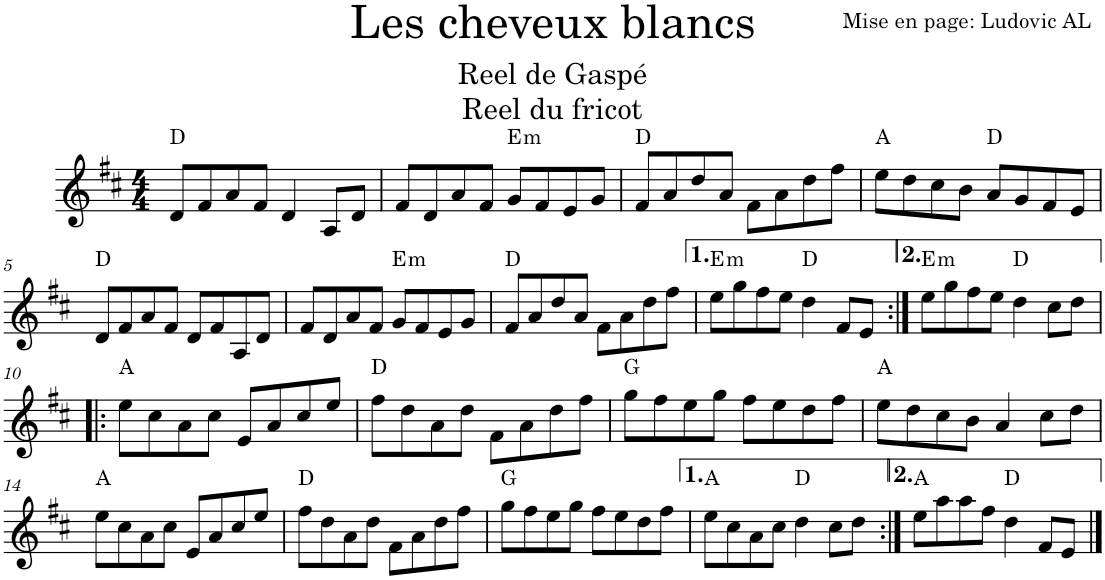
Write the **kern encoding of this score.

**kern	**harte
*part1	*part1
*staff1	*
*I"Violon	*
*I'Vln.	*
*clefG2	*
*k[f#c#]	*
*M4/4	*
=1	=1
8d/L	D:maj
8f#/	.
8a/	.
8f#/J	.
4d/	.
8A/L	.
8d/J	.
=2	=2
8f#/L	.
8d/	.
8a/	.
8f#/J	.
!	!LO:H:kt=m
8g/L	E:min
8f#/	.
8e/	.
8g/J	.
=3	=3
8f#/L	D:maj
8a/	.
8dd/	.
8a/J	.
8f#\L	.
8a\	.
8dd\	.
8ff#\J	.
=4	=4
8ee\L	A:maj
8dd\	.
8cc#\	.
8b\J	.
8a/L	D:maj
8g/	.
8f#/	.
8e/J	.
!!LO:LB:g=z
=5	=5
8d/L	D:maj
8f#/	.
8a/	.
8f#/J	.
8d/L	.
8f#/	.
8A/	.
8d/J	.
=6	=6
8f#/L	.
8d/	.
8a/	.
8f#/J	.
!	!LO:H:kt=m
8g/L	E:min
8f#/	.
8e/	.
8g/J	.
=7	=7
8f#/L	D:maj
8a/	.
8dd/	.
8a/J	.
8f#\L	.
8a\	.
8dd\	.
8ff#\J	.
=8	=8
!	!LO:H:kt=m
8ee\L	E:min
8gg\	.
8ff#\	.
8ee\J	.
4dd\	D:maj
8f#/L	.
8e/J	.
=9:|!	=9:|!
!	!LO:H:kt=m
8ee\L	E:min
8gg\	.
8ff#\	.
8ee\J	.
4dd\	D:maj
8cc#\L	.
8dd\J	.
!!LO:LB:g=z
=10!|:	=10!|:
8ee\L	A:maj
8cc#\	.
8a\	.
8cc#\J	.
8e/L	.
8a/	.
8cc#/	.
8ee/J	.
=11	=11
8ff#\L	D:maj
8dd\	.
8a\	.
8dd\J	.
8f#\L	.
8a\	.
8dd\	.
8ff#\J	.
=12	=12
8gg\L	G:maj
8ff#\	.
8ee\	.
8gg\J	.
8ff#\L	.
8ee\	.
8dd\	.
8ff#\J	.
=13	=13
8ee\L	A:maj
8dd\	.
8cc#\	.
8b\J	.
4a/	.
8cc#\L	.
8dd\J	.
!!LO:LB:g=z
=14	=14
8ee\L	A:maj
8cc#\	.
8a\	.
8cc#\J	.
8e/L	.
8a/	.
8cc#/	.
8ee/J	.
=15	=15
8ff#\L	D:maj
8dd\	.
8a\	.
8dd\J	.
8f#\L	.
8a\	.
8dd\	.
8ff#\J	.
=16	=16
8gg\L	G:maj
8ff#\	.
8ee\	.
8gg\J	.
8ff#\L	.
8ee\	.
8dd\	.
8ff#\J	.
=17	=17
8ee\L	A:maj
8cc#\	.
8a\	.
8cc#\J	.
4dd\	D:maj
8cc#\L	.
8dd\J	.
=18:|!	=18:|!
8ee\L	A:maj
8aa\	.
8aa\	.
8ff#\J	.
4dd\	D:maj
8f#/L	.
8e/J	.
==	==
*-	*-
